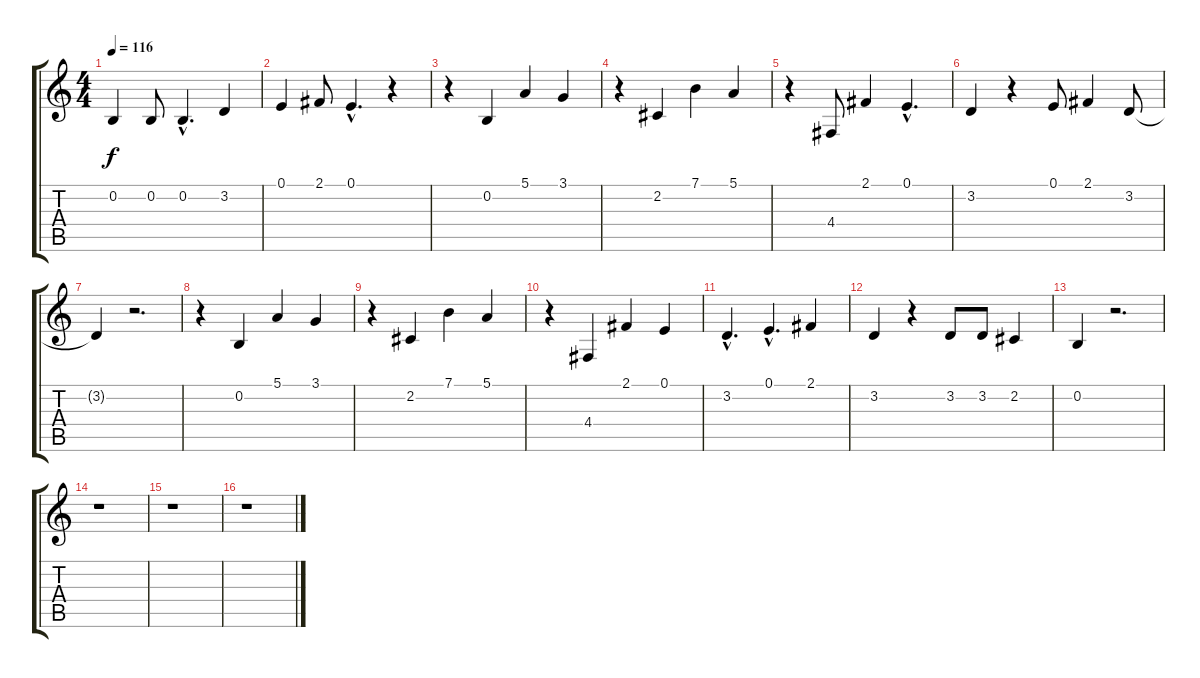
\track "" {instrument lead6voice}
\staff {score tabs}
\tuning (E4 B3 G3 D3 A2 E2) {hide}
\ts (4 4)
\tempo 116
\clef g2
\ks c
0.2.4{dy f} 0.2.8 0.2{hac}.4{d} 3.2.4 |
0.1.4 2.1.8 0.1{hac}.4{d} r.4 |
r.4 0.2.4 5.1.4 3.1.4 |
r.4 2.2.4 7.1.4 5.1.4 |
r.4 4.4.8 2.1.4 0.1{hac}.4{d} |
3.2.4 r.4 0.1.8 2.1.4 3.2.8 |
3.2{t}.4 r.2{d} |
r.4 0.2.4 5.1.4 3.1.4 |
r.4 2.2.4 7.1.4 5.1.4 |
r.4 4.4.4 2.1.4 0.1.4 |
3.2{hac}.4{d} 0.1{hac}.4{d} 2.1.4 |
3.2.4 r.4 3.2.8 3.2.8 2.2.4 |
0.2.4 r.2{d} |
r.1 |
r.1 |
r.1
